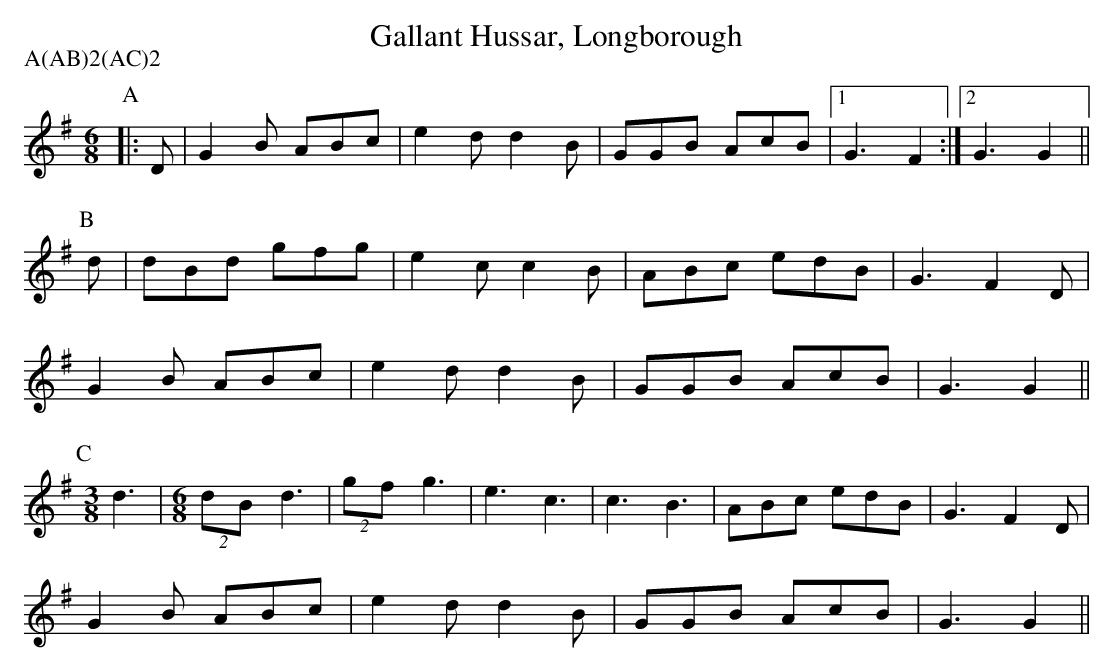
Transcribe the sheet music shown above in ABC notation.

X:1
T:Gallant Hussar, Longborough
M:6/8
L:1/8
P:A(AB)2(AC)2
K:G
P:A
|:D|G2B ABc|e2d d2B|GGB AcB|1G3 F2:|2G3 G2||
P:B
d|dBd gfg|e2c c2B|ABc edB| G3 F2D|
G2B ABc|e2d d2B|GGB AcB| G3 G2 ||
P:C
M:3/8
L:1/8
d3|\
M:6/8
(2dB d3|(2gf g3|e3  c3 | c3 B3 |\
                ABc edB| G3 F2D|
G2B ABc|e2d d2B|GGB AcB| G3 G2 ||
